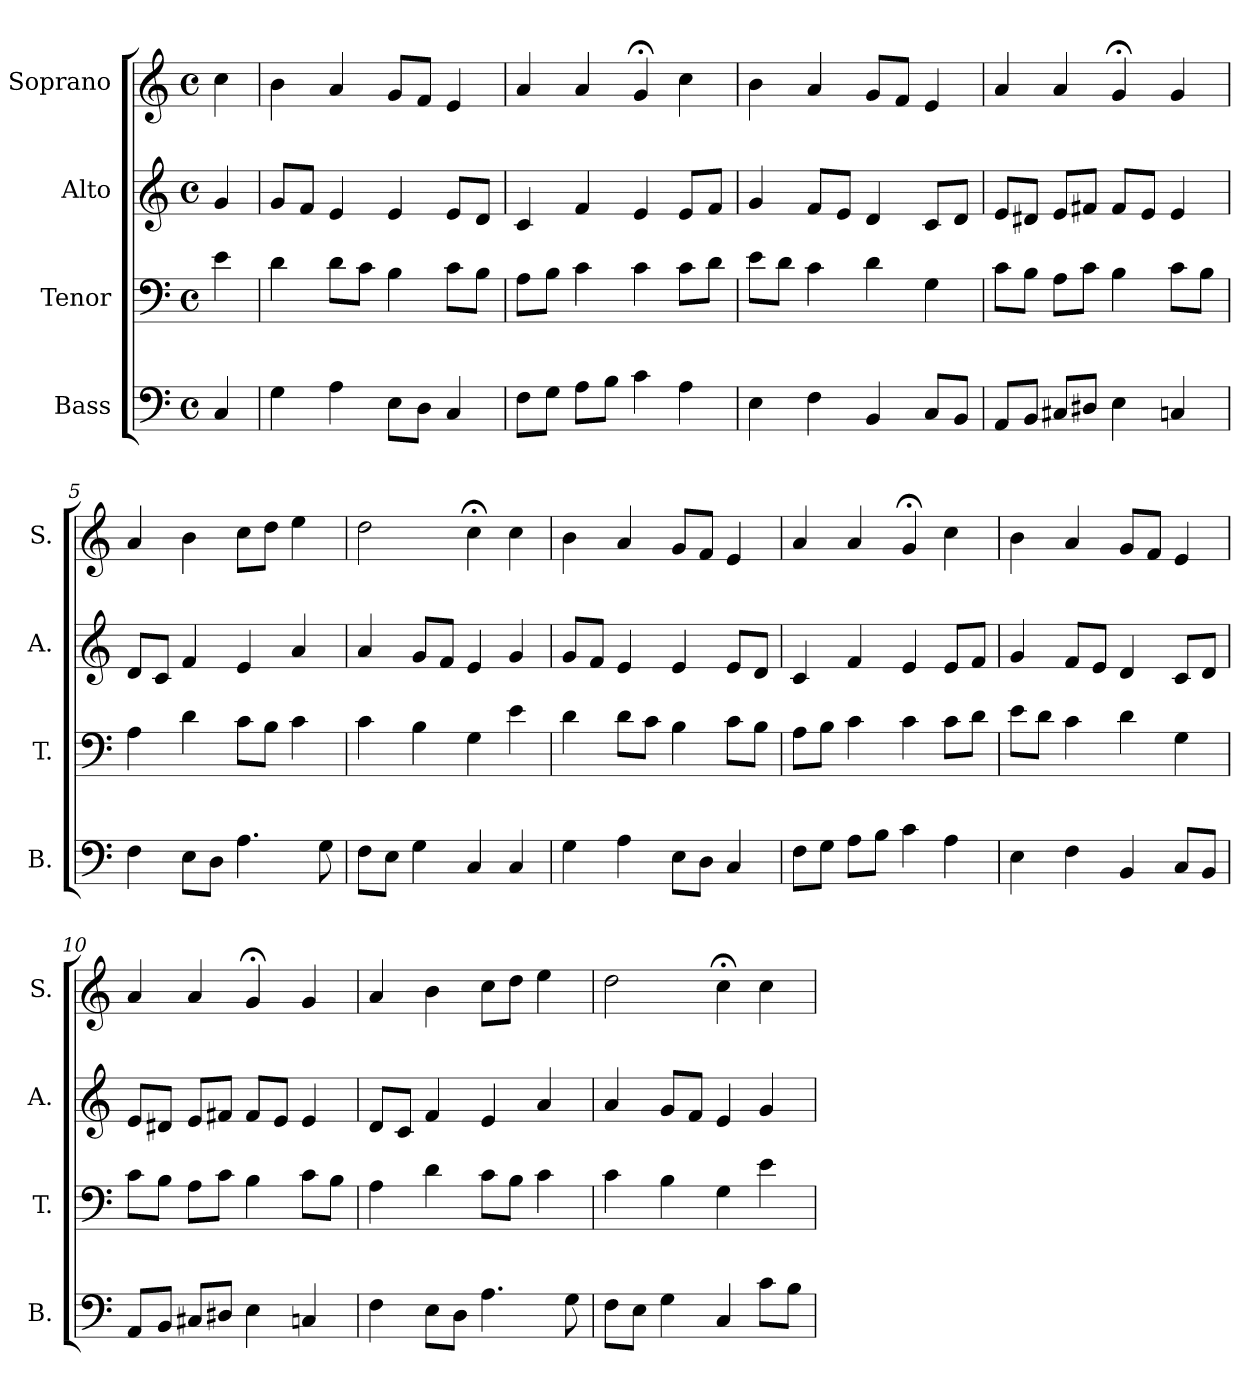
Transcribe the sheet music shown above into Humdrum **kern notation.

**kern	**kern	**kern	**kern
*part4	*part3	*part2	*part1
*staff4	*staff3	*staff2	*staff1
*I"Bass	*I"Tenor	*I"Alto	*I"Soprano
*I'B.	*I'T.	*I'A.	*I'S.
*clefF4	*clefF4	*clefG2	*clefG2
*k[]	*k[]	*k[]	*k[]
*C:	*C:	*C:	*C:
*M4/4	*M4/4	*M4/4	*M4/4
*met(c)	*met(c)	*met(c)	*met(c)
=	=	=	=
4C/	4e\	4g/	4cc\
=1	=1	=1	=1
4G\	4d\	8g/L	4b\
.	.	8f/J	.
4A\	8d\L	4e/	4a/
.	8c\J	.	.
8E\L	4B\	4e/	8g/L
8D\J	.	.	8f/J
4C/	8c\L	8e/L	4e/
.	8B\J	8d/J	.
=2	=2	=2	=2
8F\L	8A\L	4c/	4a/
8G\J	8B\J	.	.
8A\L	4c\	4f/	4a/
8B\J	.	.	.
4c\	4c\	4e/	4g;</
4A\	8c\L	8e/L	4cc\
.	8d\J	8f/J	.
=3	=3	=3	=3
4E\	8e\L	4g/	4b\
.	8d\J	.	.
4F\	4c\	8f/L	4a/
.	.	8e/J	.
4BB/	4d\	4d/	8g/L
.	.	.	8f/J
8C/L	4G\	8c/L	4e/
8BB/J	.	8d/J	.
=4	=4	=4	=4
8AA/L	8c\L	8e/L	4a/
8BB/J	8B\J	8d#X/J	.
8C#X/L	8A\L	8e/L	4a/
8D#X/J	8c\J	8f#X/J	.
4E\	4B\	8f#/L	4g;</
.	.	8e/J	.
4Cn/	8c\L	4e/	4g/
.	8B\J	.	.
!!LO:LB:g=z
=5	=5	=5	=5
4F\	4A\	8d/L	4a/
.	.	8c/J	.
8E\L	4d\	4f/	4b\
8D\J	.	.	.
4.A\	8c\L	4e/	8cc\L
.	8B\J	.	8dd\J
.	4c\	4a/	4ee\
8G\	.	.	.
=6	=6	=6	=6
8F\L	4c\	4a/	2dd\
8E\J	.	.	.
4G\	4B\	8g/L	.
.	.	8f/J	.
4C/	4G\	4e/	4cc;<\
4C/	4e\	4g/	4cc\
=7	=7	=7	=7
4G\	4d\	8g/L	4b\
.	.	8f/J	.
4A\	8d\L	4e/	4a/
.	8c\J	.	.
8E\L	4B\	4e/	8g/L
8D\J	.	.	8f/J
4C/	8c\L	8e/L	4e/
.	8B\J	8d/J	.
=8	=8	=8	=8
8F\L	8A\L	4c/	4a/
8G\J	8B\J	.	.
8A\L	4c\	4f/	4a/
8B\J	.	.	.
4c\	4c\	4e/	4g;</
4A\	8c\L	8e/L	4cc\
.	8d\J	8f/J	.
!!LO:LB:g=z
=9	=9	=9	=9
4E\	8e\L	4g/	4b\
.	8d\J	.	.
4F\	4c\	8f/L	4a/
.	.	8e/J	.
4BB/	4d\	4d/	8g/L
.	.	.	8f/J
8C/L	4G\	8c/L	4e/
8BB/J	.	8d/J	.
=10	=10	=10	=10
8AA/L	8c\L	8e/L	4a/
8BB/J	8B\J	8d#X/J	.
8C#X/L	8A\L	8e/L	4a/
8D#X/J	8c\J	8f#X/J	.
4E\	4B\	8f#/L	4g;</
.	.	8e/J	.
4Cn/	8c\L	4e/	4g/
.	8B\J	.	.
=11	=11	=11	=11
4F\	4A\	8d/L	4a/
.	.	8c/J	.
8E\L	4d\	4f/	4b\
8D\J	.	.	.
4.A\	8c\L	4e/	8cc\L
.	8B\J	.	8dd\J
.	4c\	4a/	4ee\
8G\	.	.	.
=12	=12	=12	=12
8F\L	4c\	4a/	2dd\
8E\J	.	.	.
4G\	4B\	8g/L	.
.	.	8f/J	.
4C/	4G\	4e/	4cc;<\
8c\L	4e\	4g/	4cc\
8B\J	.	.	.
=	=	=	=
*-	*-	*-	*-
